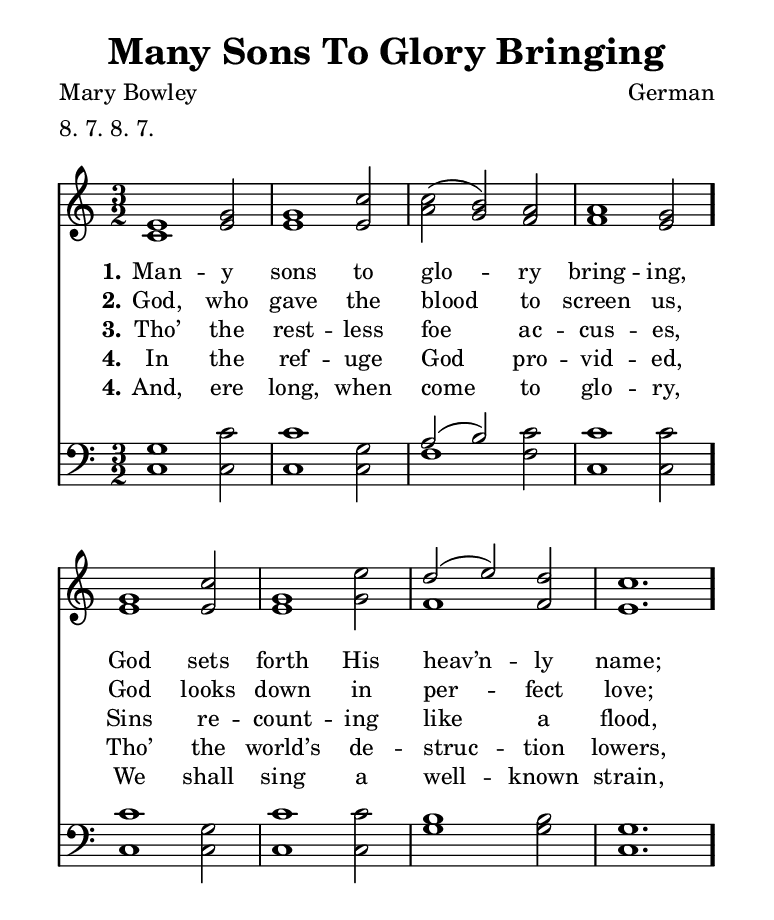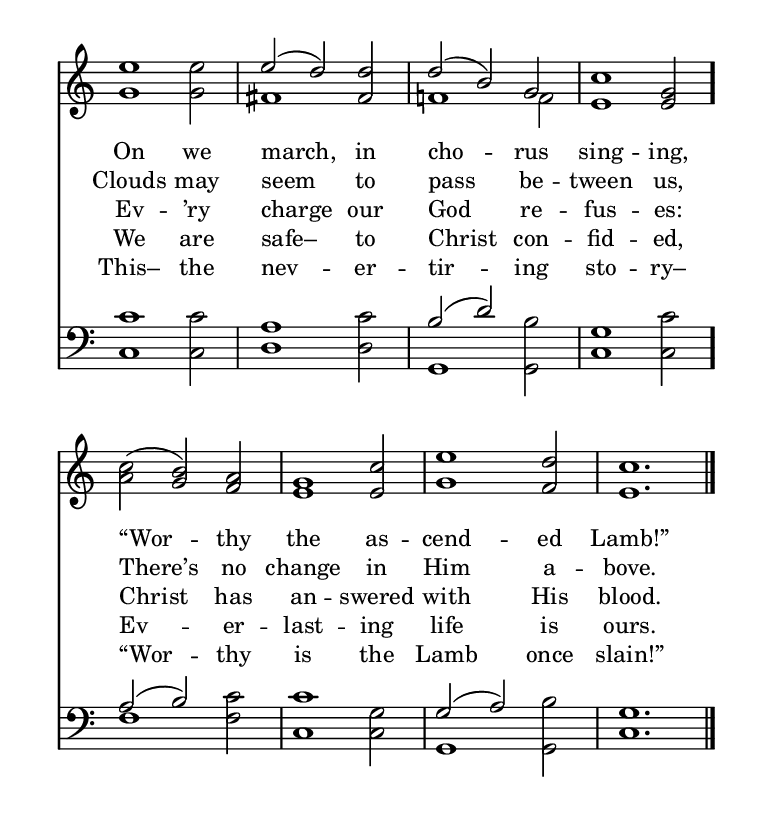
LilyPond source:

\include "common/global.ily"
\paper {
  \include "common/paper.ily"
  ragged-bottom = ##t
  systems-per-page = #(cond (is-eogsized 1) (#t #f))
}

\header{
  hymnnumber = "258"
  title = "Many Sons To Glory Bringing"
  tunename = "Rhineland"
  meter = "8. 7. 8. 7."
  poet = "Mary Bowley"
  composer = "German"
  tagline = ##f
}

global = {
  \include "common/overrides.ily"
  \override Staff.TimeSignature.style = #'numbered
  \time 3/2
  \override Score.MetronomeMark.transparent = ##t % hide all fermata changes too
  \tempo 2=80
  \key c \major
  \autoBeamOff
}

notesSoprano = {
\global
\relative c' {

  e1 g2 | g1 c2 | c( b) a | a1 g2 |
  g1 c2 | g1 e'2 | d( e) d | c1. |
  e1 e2 | e( d) d | d( b) g | c1 g2 |
  c2( b) a | g1 c2 | e1 d2 | c1. |

  \bar "|."

}
}

notesAlto = {
\global
\relative e' {

  c1 e2 | e1 e2 | a( g) f | f1 e2 |
  e1 e2 | e1 g2 | f1 f2 | e1. |
  g1 g2 | fis1 fis2 | f!1 f2 | e1 e2 |
  a2( g) f | e1 e2 | g1 f2 | e1. |

}
}

notesTenor = {
\global
\relative a {

  g1 c2 | c1 g2 | a( b) c | c1 c2 |
  c1 g2 | c1 c2 | b1 b2 | g1. |
  c1 c2 | a1 c2 | b( d) b | g1 c2 |
  a2( b) c | c1 g2 | g( a) b | g1. |

}
}

notesBass = {
\global
\relative f {

  c1 c2 | c1 c2 | f1 f2 | c1 c2 |
  c1 c2 | c1 c2 | g'1 g2 | c,1. |
  c1 c2 | d1 d2 | g,1 g2 | c1 c2 |
  f1 f2 | c1 c2 | g1 g2 | c1. |

}
}

wordsA = \lyricmode {
\set stanza = "1."

Man -- y sons to glo -- ry bring -- ing, \bar "."
God sets forth His heav’n -- ly name; \bar "."
On we march, in cho -- rus sing -- ing, \bar "."
“Wor -- thy the as -- cend -- ed Lamb!” \bar "."

}

wordsB = \lyricmode {
\set stanza = "2."

God, who gave the blood to screen us,
God looks down in per -- fect love;
Clouds may seem to pass be -- tween us,
There’s no change in Him a -- bove.

}

wordsC = \lyricmode {
\set stanza = "3."

Tho’ the rest -- less foe ac -- cus -- es, % original has "ac -- cus -- ses"
Sins re -- count -- ing like a flood,
Ev -- ’ry charge our God re -- fus -- es:
Christ has an -- swered with His blood.

}

wordsD = \lyricmode {
\set stanza = "4."

In the ref -- uge God pro -- vid -- ed,
Tho’ the world’s de -- struc -- tion lowers,
We are safe– to Christ con -- fid -- ed,
Ev -- er -- last -- ing life is ours.

}

wordsE = \lyricmode {
\set stanza = "4."

And, ere long, when come to glo -- ry,
We shall sing a well -- known strain,
This– the nev -- er -- tir -- ing sto -- ry–
“Wor -- thy is the Lamb once slain!”

}

\score {
  \context ChoirStaff <<
    \context Staff = upper <<
      \set Staff.autoBeaming = ##f
      \set ChoirStaff.systemStartDelimiter = #'SystemStartBar
      \set ChoirStaff.printPartCombineTexts = ##f
      \partcombine #'(2 . 9) \notesSoprano \notesAlto
      \context NullVoice = sopranos { \voiceOne << \notesSoprano >> }
      \context NullVoice = altos { \voiceTwo << \notesAlto >> }
      \context Lyrics = one   \lyricsto sopranos \wordsA
      \context Lyrics = two   \lyricsto sopranos \wordsB
      \context Lyrics = three \lyricsto sopranos \wordsC
      \context Lyrics = four  \lyricsto sopranos \wordsD
      \context Lyrics = five  \lyricsto sopranos \wordsE
    >>
    \context Staff = men <<
      \set Staff.autoBeaming = ##f
      \clef bass
      \set ChoirStaff.printPartCombineTexts = ##f
      \partcombine #'(2 . 9) \notesTenor \notesBass
      \context NullVoice = tenors { \voiceOne << \notesTenor >> }
      \context NullVoice = basses { \voiceTwo << \notesBass >> }
    >>
  >>
  \layout {
    \include "common/layout.ily"
  }
  \midi{
    \include "common/midi.ily"
  }
}

\version "2.19.49"  % necessary for upgrading to future LilyPond versions.

% vi:set et ts=2 sw=2 ai nocindent syntax=lilypond:
